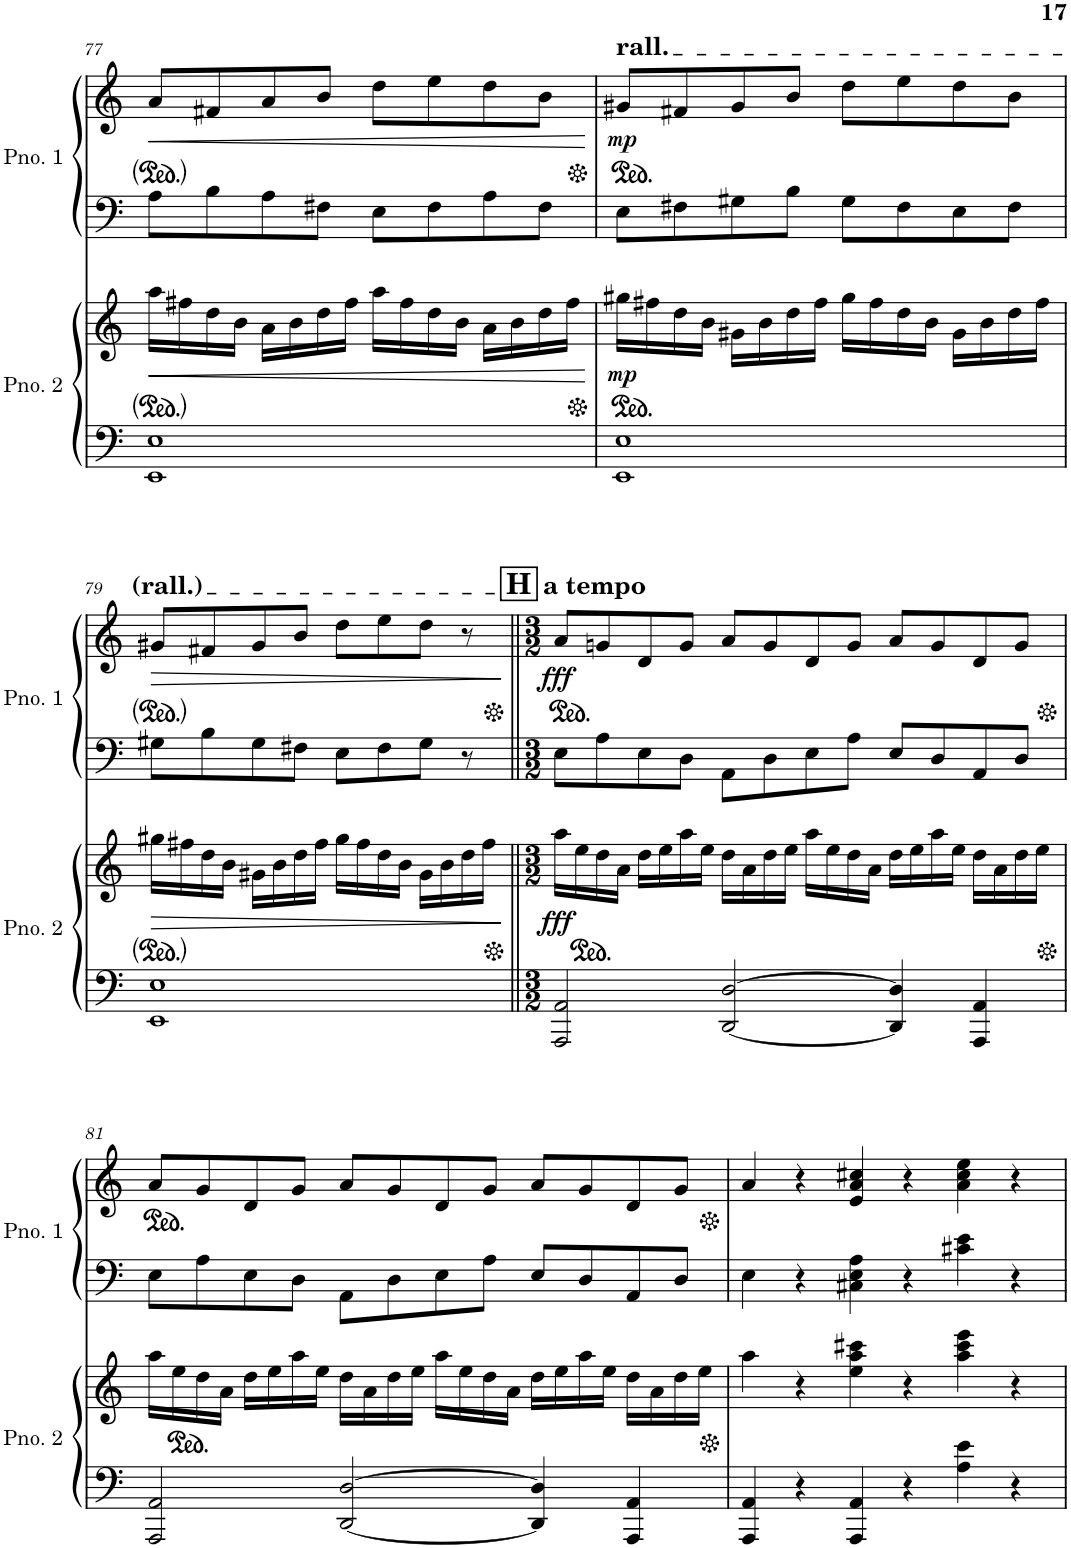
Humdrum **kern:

**kern	**kern	**dynam	**kern	**kern	**dynam
*part2	*part2	*part2	*part1	*part1	*part1
*staff4	*staff3	*staff3/4	*staff2	*staff1	*staff1/2
*I"Piano 2	*	*	*I"Piano 1	*	*
*I'Pno. 2	*	*	*I'Pno. 1	*	*
!!LO:PB:g=z
*clefF4	*clefG2	*	*clefF4	*clefG2	*
*k[]	*k[]	*	*k[]	*k[]	*
*M2/2	*M2/2	*	*M2/2	*M2/2	*
=77	=77	=77	=77	=77	=77
!	!	!LO:HP:b	!	!	!LO:HP:b
1EE 1E	16aa\LL	<	8A\L	8a/L	<
.	16ff#X\	.	.	.	.
.	16dd\	.	8B\	8f#X/	.
.	16b\JJ	.	.	.	.
.	16a\LL	.	8A\	8a/	.
.	16b\	.	.	.	.
.	16dd\	.	8F#X\J	8b/J	.
.	16ff#\JJ	.	.	.	.
.	16aa\LL	.	8E\L	8dd\L	.
.	16ff#\	.	.	.	.
.	16dd\	.	8F#\	8ee\	.
.	16b\JJ	.	.	.	.
.	16a\LL	.	8A\	8dd\	.
.	16b\	.	.	.	.
.	16dd\	.	8F#\J	8b\J	.
.	16ff#\JJ	.	.	.	.
.	.	[	.	.	[
=78	=78	=78	=78	=78	=78
*	*ped	*	*	*	*
*	*	*	*	*ped	*
!	!	!	!	!LO:TX:a:t=rall.	!
!	!	!LO:DY:b	!	!	!LO:DY:b
1EE 1E	16gg#X\LL	mp	8E\L	8g#X/L	mp
.	16ff#X\	.	.	.	.
.	16dd\	.	8F#X\	8f#X/	.
.	16b\JJ	.	.	.	.
.	16g#X\LL	.	8G#X\	8g#/	.
.	16b\	.	.	.	.
.	16dd\	.	8B\J	8b/J	.
.	16ff#\JJ	.	.	.	.
.	16gg#\LL	.	8G#\L	8dd\L	.
.	16ff#\	.	.	.	.
.	16dd\	.	8F#\	8ee\	.
.	16b\JJ	.	.	.	.
.	16g#\LL	.	8E\	8dd\	.
.	16b\	.	.	.	.
.	16dd\	.	8F#\J	8b\J	.
.	16ff#\JJ	.	.	.	.
!!LO:LB:g=z
=79	=79	=79	=79	=79	=79
!	!	!LO:HP:b	!	!	!LO:HP:b
1EE 1E	16gg#X\LL	>	8G#X\L	8g#X/L	>
.	16ff#X\	.	.	.	.
.	16dd\	.	8B\	8f#X/	.
.	16b\JJ	.	.	.	.
.	16g#X\LL	.	8G#\	8g#/	.
.	16b\	.	.	.	.
.	16dd\	.	8F#X\J	8b/J	.
.	16ff#\JJ	.	.	.	.
.	16gg#\LL	.	8E\L	8dd\L	.
.	16ff#\	.	.	.	.
.	16dd\	.	8F#\	8ee\	.
.	16b\JJ	.	.	.	.
.	16g#\LL	.	8G#\J	8dd\J	.
.	16b\	.	.	.	.
.	16dd\	.	8r	8r	.
.	16ff#\JJ	.	.	.	.
.	.	]	.	.	]
=80||	=80||	=80||	=80||	=80||	=80||
!!LO:REH:place=s1:a:B:cj:fs=14:t=H
*M3/2	*M3/2	*	*M3/2	*M3/2	*
*	*Xped	*	*	*	*
*	*	*	*	*Xped	*
*	*	*	*	*ped	*
!	!	!	!	!LO:TX:a:B:t=a tempo	!
!	!	!LO:DY:b	!	!	!LO:DY:b
2AAA/ 2AA/	16aa\LL	fff	8E\L	8a/L	fff
*	*ped	*	*	*	*
.	16ee\	.	.	.	.
.	16dd\	.	8A\	8gn/	.
.	16a\JJ	.	.	.	.
.	16dd\LL	.	8E\	8d/	.
.	16ee\	.	.	.	.
.	16aa\	.	8D\J	8g/J	.
.	16ee\JJ	.	.	.	.
[2DD/ [2D/	16dd\LL	.	8AA\L	8a/L	.
.	16a\	.	.	.	.
.	16dd\	.	8D\	8g/	.
.	16ee\JJ	.	.	.	.
.	16aa\LL	.	8E\	8d/	.
.	16ee\	.	.	.	.
.	16dd\	.	8A\J	8g/J	.
.	16a\JJ	.	.	.	.
4DD/] 4D/]	16dd\LL	.	8E/L	8a/L	.
.	16ee\	.	.	.	.
.	16aa\	.	8D/	8g/	.
.	16ee\JJ	.	.	.	.
4AAA/ 4AA/	16dd\LL	.	8AA/	8d/	.
.	16a\	.	.	.	.
.	16dd\	.	8D/J	8g/J	.
.	16ee\JJ	.	.	.	.
!!LO:LB:g=z
=81	=81	=81	=81	=81	=81
*	*Xped	*	*	*	*
*	*	*	*	*Xped	*
*	*	*	*	*ped	*
2AAA/ 2AA/	16aa\LL	.	8E\L	8a/L	.
*	*ped	*	*	*	*
.	16ee\	.	.	.	.
.	16dd\	.	8A\	8g/	.
.	16a\JJ	.	.	.	.
.	16dd\LL	.	8E\	8d/	.
.	16ee\	.	.	.	.
.	16aa\	.	8D\J	8g/J	.
.	16ee\JJ	.	.	.	.
[2DD/ [2D/	16dd\LL	.	8AA\L	8a/L	.
.	16a\	.	.	.	.
.	16dd\	.	8D\	8g/	.
.	16ee\JJ	.	.	.	.
.	16aa\LL	.	8E\	8d/	.
.	16ee\	.	.	.	.
.	16dd\	.	8A\J	8g/J	.
.	16a\JJ	.	.	.	.
4DD/] 4D/]	16dd\LL	.	8E/L	8a/L	.
.	16ee\	.	.	.	.
.	16aa\	.	8D/	8g/	.
.	16ee\JJ	.	.	.	.
4AAA/ 4AA/	16dd\LL	.	8AA/	8d/	.
.	16a\	.	.	.	.
.	16dd\	.	8D/J	8g/J	.
.	16ee\JJ	.	.	.	.
=82	=82	=82	=82	=82	=82
*	*Xped	*	*	*	*
*	*	*	*	*Xped	*
4AAA/ 4AA/	4aa\	.	4E\	4a/	.
4r	4r	.	4r	4r	.
4AAA/ 4AA/	4ee\ 4aa\ 4ccc#X\	.	4C#X\ 4E\ 4A\	4e/ 4a/ 4cc#X/	.
4r	4r	.	4r	4r	.
4A\ 4e\	4aa\ 4ccc#\ 4eee\	.	4c#X\ 4e\	4a\ 4cc#\ 4ee\	.
4r	4r	.	4r	4r	.
=	=	=	=	=	=
*-	*-	*-	*-	*-	*-
